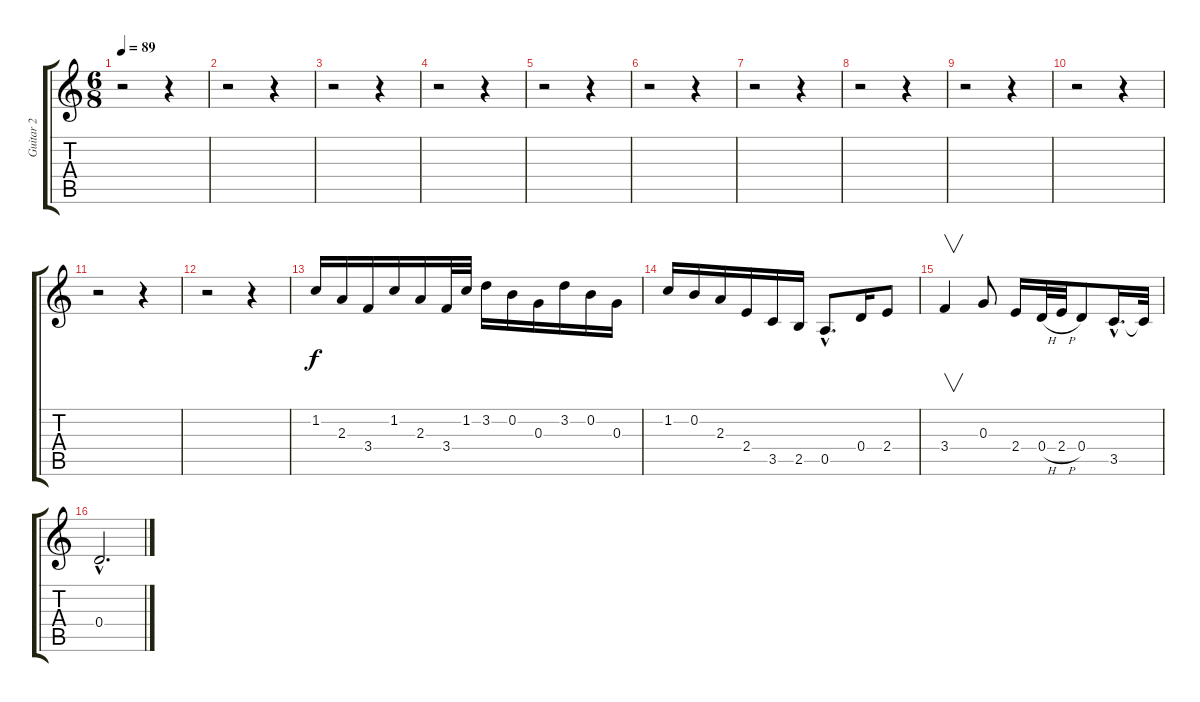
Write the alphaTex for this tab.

\track ("Guitar 2" "Guitar 2") {instrument acousticguitarsteel}
\staff {score tabs}
\tuning (E4 B3 G3 D3 A2 E2) {hide}
\ts (6 8)
\tempo 89
\clef g2
\ks c
r.2{dy f} r.4 |
r.2 r.4 |
r.2 r.4 |
r.2 r.4 |
r.2 r.4 |
r.2 r.4 |
r.2 r.4 |
r.2 r.4 |
r.2 r.4 |
r.2 r.4 |
r.2 r.4 |
r.2 r.4 |
1.2.16 2.3.16 3.4.16 1.2.16 2.3.16 3.4.32 1.2.32 3.2.16 0.2.16 0.3.16 3.2.16 0.2.16 0.3.16 |
1.2.16 0.2.16 2.3.16 2.4.16 3.5.16 2.5.16 0.5{hac}.8{d} 0.4.16 2.4.8 |
3.4.4{v} 0.3.8 2.4.16 0.4{h}.32 2.4{h}.32 0.4.8 3.5{hac}.16{d} 3.5{t}.32 |
0.4{hac}.2{d}
